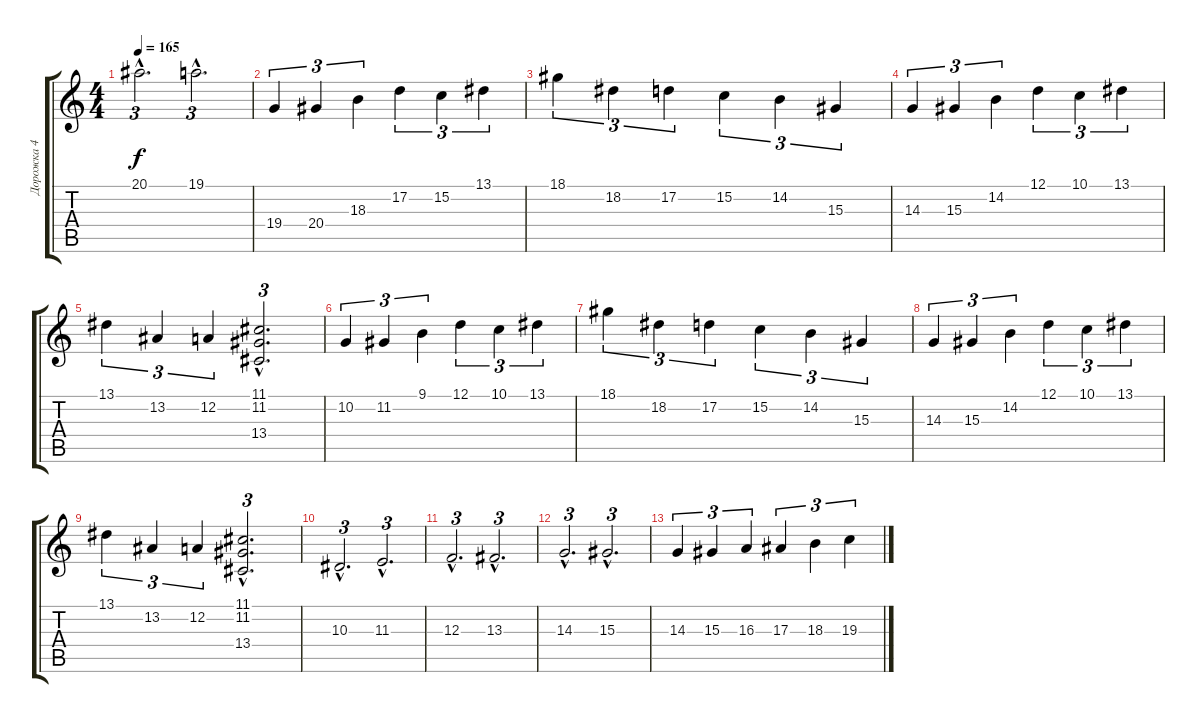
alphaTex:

\track ("Дорожка 4" "Дорожка 4") {instrument stringensemble1}
\staff {score tabs}
\tuning (D4 A3 F3 C3 G2 D2) {hide}
\ts (4 4)
\tempo 165
\clef g2
\ks c
20.1{hac}.2{d tu (3 2) dy f} 19.1{hac}.2{d tu (3 2)} |
19.4.4{tu (3 2)} 20.4.4{tu (3 2)} 18.3.4{tu (3 2)} 17.2.4{tu (3 2)} 15.2.4{tu (3 2)} 13.1.4{tu (3 2)} |
18.1.4{tu (3 2)} 18.2.4{tu (3 2)} 17.2.4{tu (3 2)} 15.2.4{tu (3 2)} 14.2.4{tu (3 2)} 15.3.4{tu (3 2)} |
14.3.4{tu (3 2)} 15.3.4{tu (3 2)} 14.2.4{tu (3 2)} 12.1.4{tu (3 2)} 10.1.4{tu (3 2)} 13.1.4{tu (3 2)} |
13.1.4{tu (3 2)} 13.2.4{tu (3 2)} 12.2.4{tu (3 2)} (11.1{hac} 11.2{hac} 13.4{hac}).2{d tu (3 2)} |
10.2.4{tu (3 2)} 11.2.4{tu (3 2)} 9.1.4{tu (3 2)} 12.1.4{tu (3 2)} 10.1.4{tu (3 2)} 13.1.4{tu (3 2)} |
18.1.4{tu (3 2)} 18.2.4{tu (3 2)} 17.2.4{tu (3 2)} 15.2.4{tu (3 2)} 14.2.4{tu (3 2)} 15.3.4{tu (3 2)} |
14.3.4{tu (3 2)} 15.3.4{tu (3 2)} 14.2.4{tu (3 2)} 12.1.4{tu (3 2)} 10.1.4{tu (3 2)} 13.1.4{tu (3 2)} |
13.1.4{tu (3 2)} 13.2.4{tu (3 2)} 12.2.4{tu (3 2)} (11.1{hac} 11.2{hac} 13.4{hac}).2{d tu (3 2)} |
10.3{hac}.2{d tu (3 2)} 11.3{hac}.2{d tu (3 2)} |
12.3{hac}.2{d tu (3 2)} 13.3{hac}.2{d tu (3 2)} |
14.3{hac}.2{d tu (3 2)} 15.3{hac}.2{d tu (3 2)} |
14.3.4{tu (3 2)} 15.3.4{tu (3 2)} 16.3.4{tu (3 2)} 17.3.4{tu (3 2)} 18.3.4{tu (3 2)} 19.3.4{tu (3 2)}
